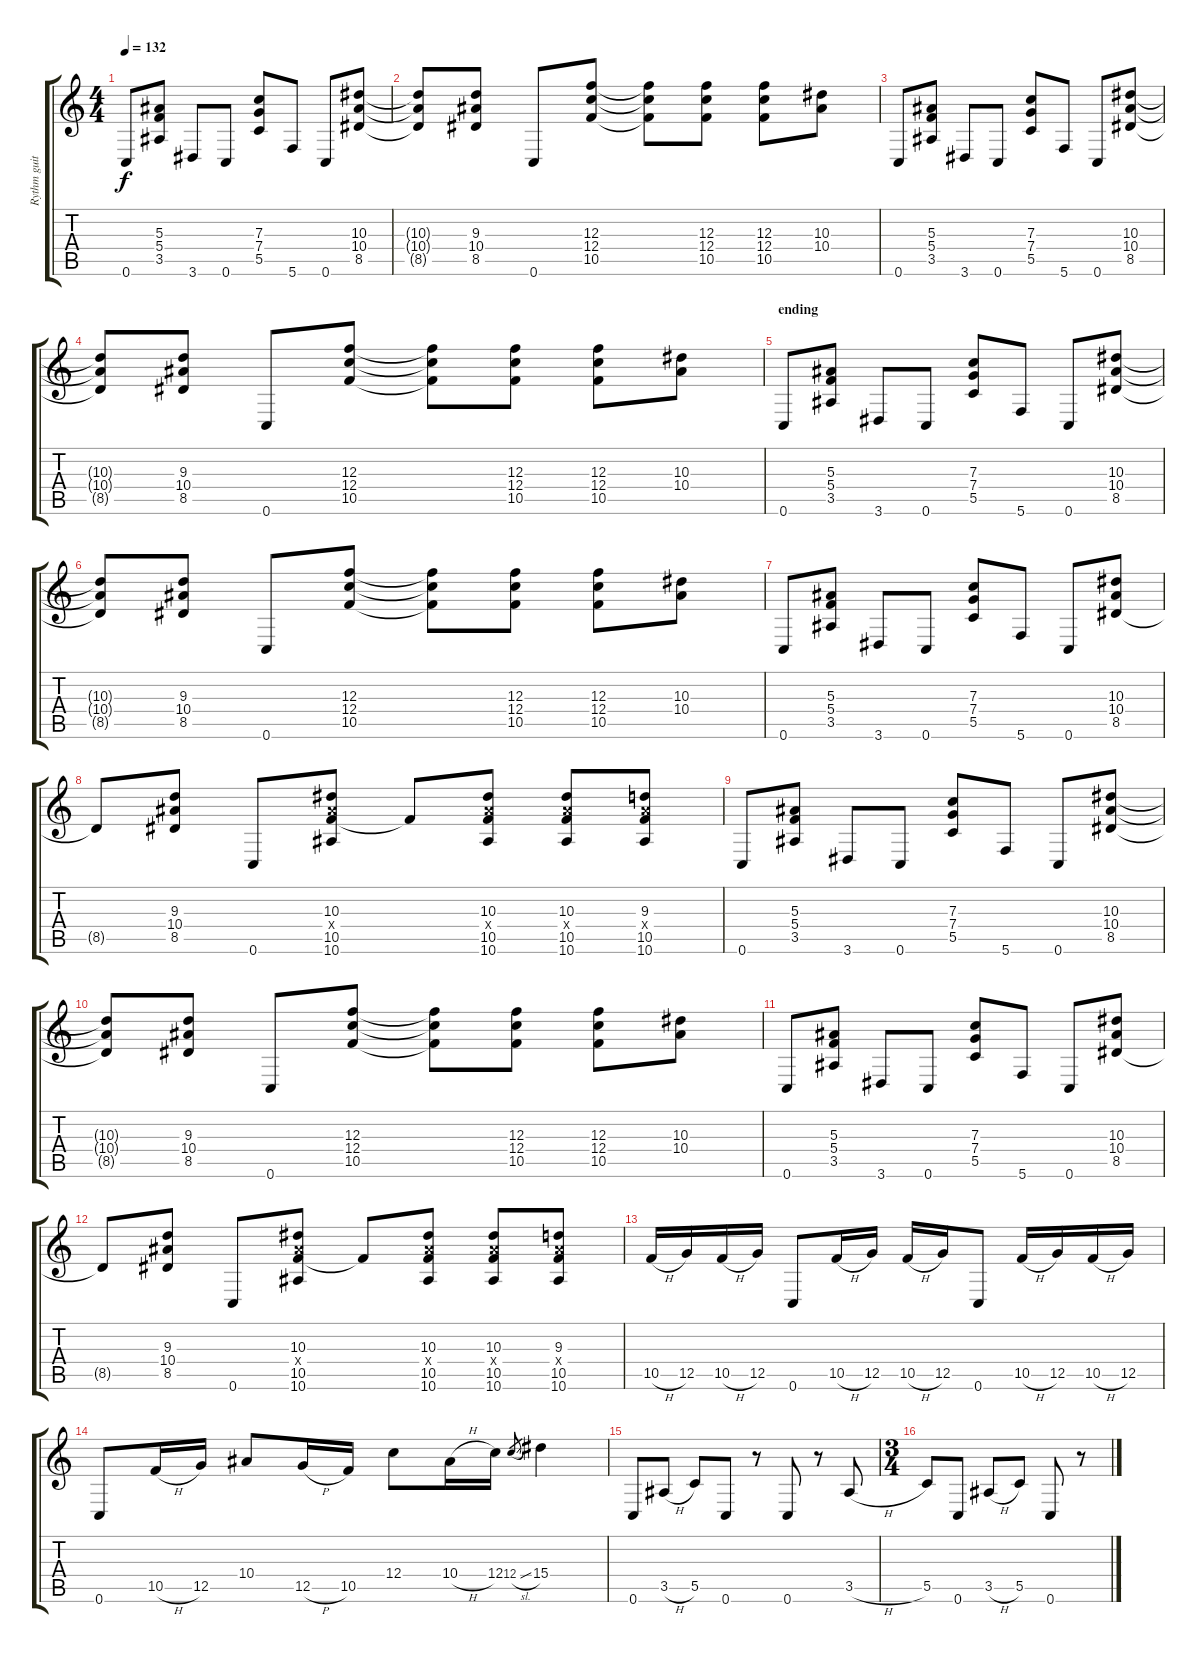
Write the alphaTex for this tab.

\track ("Rythm guitar" "Rythm guit") {instrument overdrivenguitar}
\staff {score tabs}
\tuning (D4 A3 F3 C3 G2 C2) {hide}
\ts (4 4)
\tempo 132
\clef g2
\ks c
0.6.8{dy f} (5.3 5.4 3.5).8 3.6.8 0.6.8 (7.3 7.4 5.5).8 5.6.8 0.6.8 (10.3 10.4 8.5).8 |
(10.3{t} 10.4{t} 8.5{t}).8 (9.3 10.4 8.5).8 0.6.8 (12.3 12.4 10.5).8 (12.3{t} 12.4{t} 10.5{t}).8 (12.3 12.4 10.5).8 (12.3 12.4 10.5).8 (10.3 10.4).8 |
0.6.8 (5.3 5.4 3.5).8 3.6.8 0.6.8 (7.3 7.4 5.5).8 5.6.8 0.6.8 (10.3 10.4 8.5).8 |
(10.3{t} 10.4{t} 8.5{t}).8 (9.3 10.4 8.5).8 0.6.8 (12.3 12.4 10.5).8 (12.3{t} 12.4{t} 10.5{t}).8 (12.3 12.4 10.5).8 (12.3 12.4 10.5).8 (10.3 10.4).8 |
\section ("" "ending")
0.6.8 (5.3 5.4 3.5).8 3.6.8 0.6.8 (7.3 7.4 5.5).8 5.6.8 0.6.8 (10.3 10.4 8.5).8 |
(10.3{t} 10.4{t} 8.5{t}).8 (9.3 10.4 8.5).8 0.6.8 (12.3 12.4 10.5).8 (12.3{t} 12.4{t} 10.5{t}).8 (12.3 12.4 10.5).8 (12.3 12.4 10.5).8 (10.3 10.4).8 |
0.6.8 (5.3 5.4 3.5).8 3.6.8 0.6.8 (7.3 7.4 5.5).8 5.6.8 0.6.8 (10.3 10.4 8.5).8 |
8.5{t}.8 (9.3 10.4 8.5).8 0.6.8 (10.3 10.4{x} 10.5 10.6).8 10.5{t}.8 (10.3 10.4{x} 10.5 10.6).8 (10.3 10.4{x} 10.5 10.6).8 (9.3 10.4{x} 10.5 10.6).8 |
0.6.8 (5.3 5.4 3.5).8 3.6.8 0.6.8 (7.3 7.4 5.5).8 5.6.8 0.6.8 (10.3 10.4 8.5).8 |
(10.3{t} 10.4{t} 8.5{t}).8 (9.3 10.4 8.5).8 0.6.8 (12.3 12.4 10.5).8 (12.3{t} 12.4{t} 10.5{t}).8 (12.3 12.4 10.5).8 (12.3 12.4 10.5).8 (10.3 10.4).8 |
0.6.8 (5.3 5.4 3.5).8 3.6.8 0.6.8 (7.3 7.4 5.5).8 5.6.8 0.6.8 (10.3 10.4 8.5).8 |
8.5{t}.8 (9.3 10.4 8.5).8 0.6.8 (10.3 10.4{x} 10.5 10.6).8 10.5{t}.8 (10.3 10.4{x} 10.5 10.6).8 (10.3 10.4{x} 10.5 10.6).8 (9.3 10.4{x} 10.5 10.6).8 |
10.5{h}.16 12.5.16 10.5{h}.16 12.5.16 0.6.8 10.5{h}.16 12.5.16 10.5{h}.16 12.5.16 0.6.8 10.5{h}.16 12.5.16 10.5{h}.16 12.5.16 |
0.6.8 10.5{h}.16 12.5.16 10.4.8 12.5{h}.16 10.5.16 12.4.8 10.4{h}.16 12.4.16 12.4{sl}.8{gr} 15.4.4 |
0.6.8 3.5{h}.8 5.5.8 0.6.8 r.8 0.6.8 r.8 3.5{h}.8 |
\ts (3 4)
5.5.8 0.6.8 3.5{h}.8 5.5.8 0.6.8 r.8
